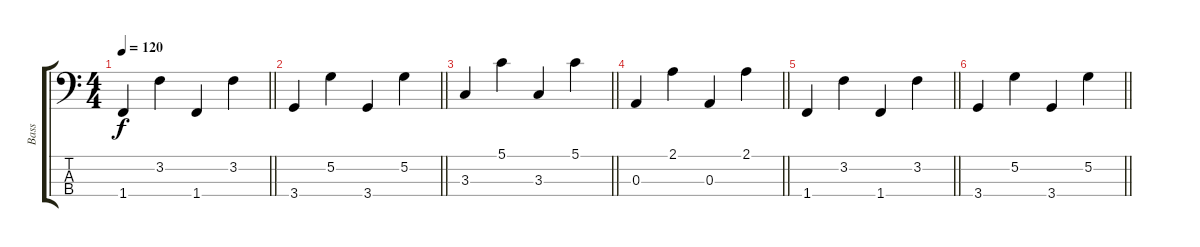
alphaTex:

\track ("Bass" "Bass") {instrument electricbassfinger}
\staff {score tabs}
\tuning (G2 D2 A1 E1) {hide}
\ts (4 4)
\tempo 120
\clef f4
\barLineRight lightlight
\ks c
1.4.4{dy f} 3.2.4 1.4.4 3.2.4 |
\barLineRight lightlight
3.4.4 5.2.4 3.4.4 5.2.4 |
\barLineRight lightlight
3.3.4 5.1.4 3.3.4 5.1.4 |
\barLineRight lightlight
0.3.4 2.1.4 0.3.4 2.1.4 |
\barLineRight lightlight
1.4.4 3.2.4 1.4.4 3.2.4 |
\barLineRight lightlight
3.4.4 5.2.4 3.4.4 5.2.4
